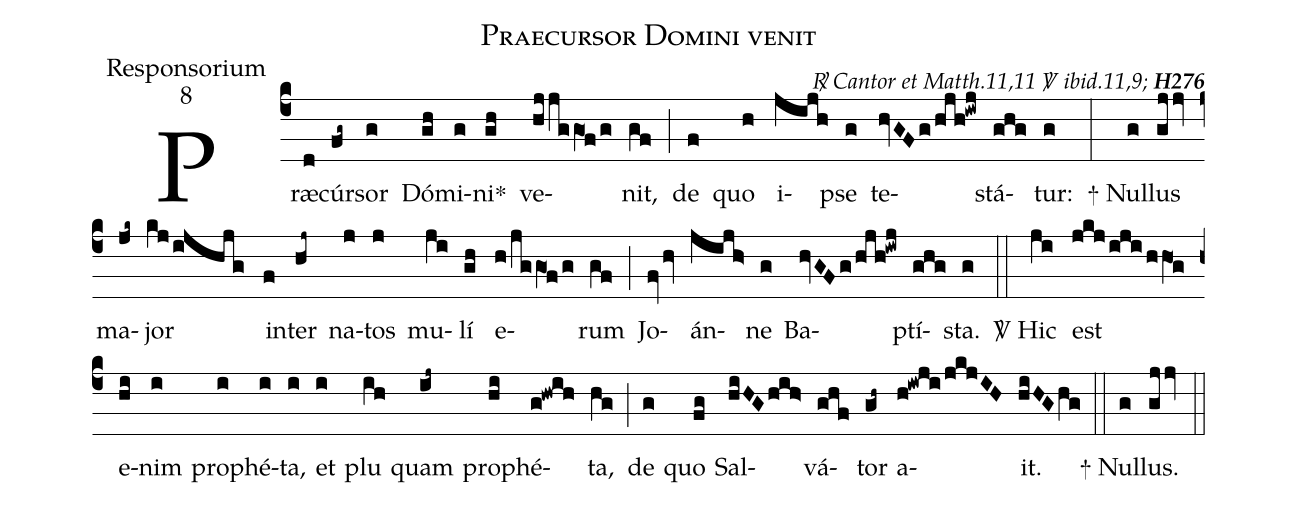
name:Praecursor Domini venit;
office-part:Responsorium;
mode:8;
commentary:{\itshape\mdseries \Rbar\  Cantor et Matth.11,11 \Vbar\   ibid.11,9;\/} {\bfseries H276};
%%
(c4)  Præ(d)cúr(fg~)sor(g) Dó(gh)mi(g)ni<sp>*</sp>(gh) ve(hjjggO1f/g)nit,(gf) (;)
de(f) quo(h) i(jijh)pse(g) te(hvGFg/hjh!iwj)stá(ghg)tur:(g) (:)
<sp>+</sp> Nul(g)lus(gjjv) ma(jk~)jor(kj/ijhjg) in(f)ter(hj~) na(j)tos(j) mu(ji)lí(gh) e(h/jggO1f/g)rum(gf) (;)
Jo(fvhv)án(jijh>)ne(g) Ba(hvGFg/hjh!iwj)ptí(ghg)sta.(g) (::)
<sp>V/</sp> Hic(ji) est(jkj/iji/hhO1g) e(hi)nim(i) pro(i)phé(i)ta,(i) et(i) plu(ih) quam(ij~) pro(hi)phé(g!hwih)ta,(hg) (;)
de(g) quo(fg) Sal(hiHGhih>)vá(ghf)tor(gh~) a(h!iwji/jkjIH)it.(hiHGhg) (::)
<sp>+</sp> Nul(g)lus.(gjjv) (::)
